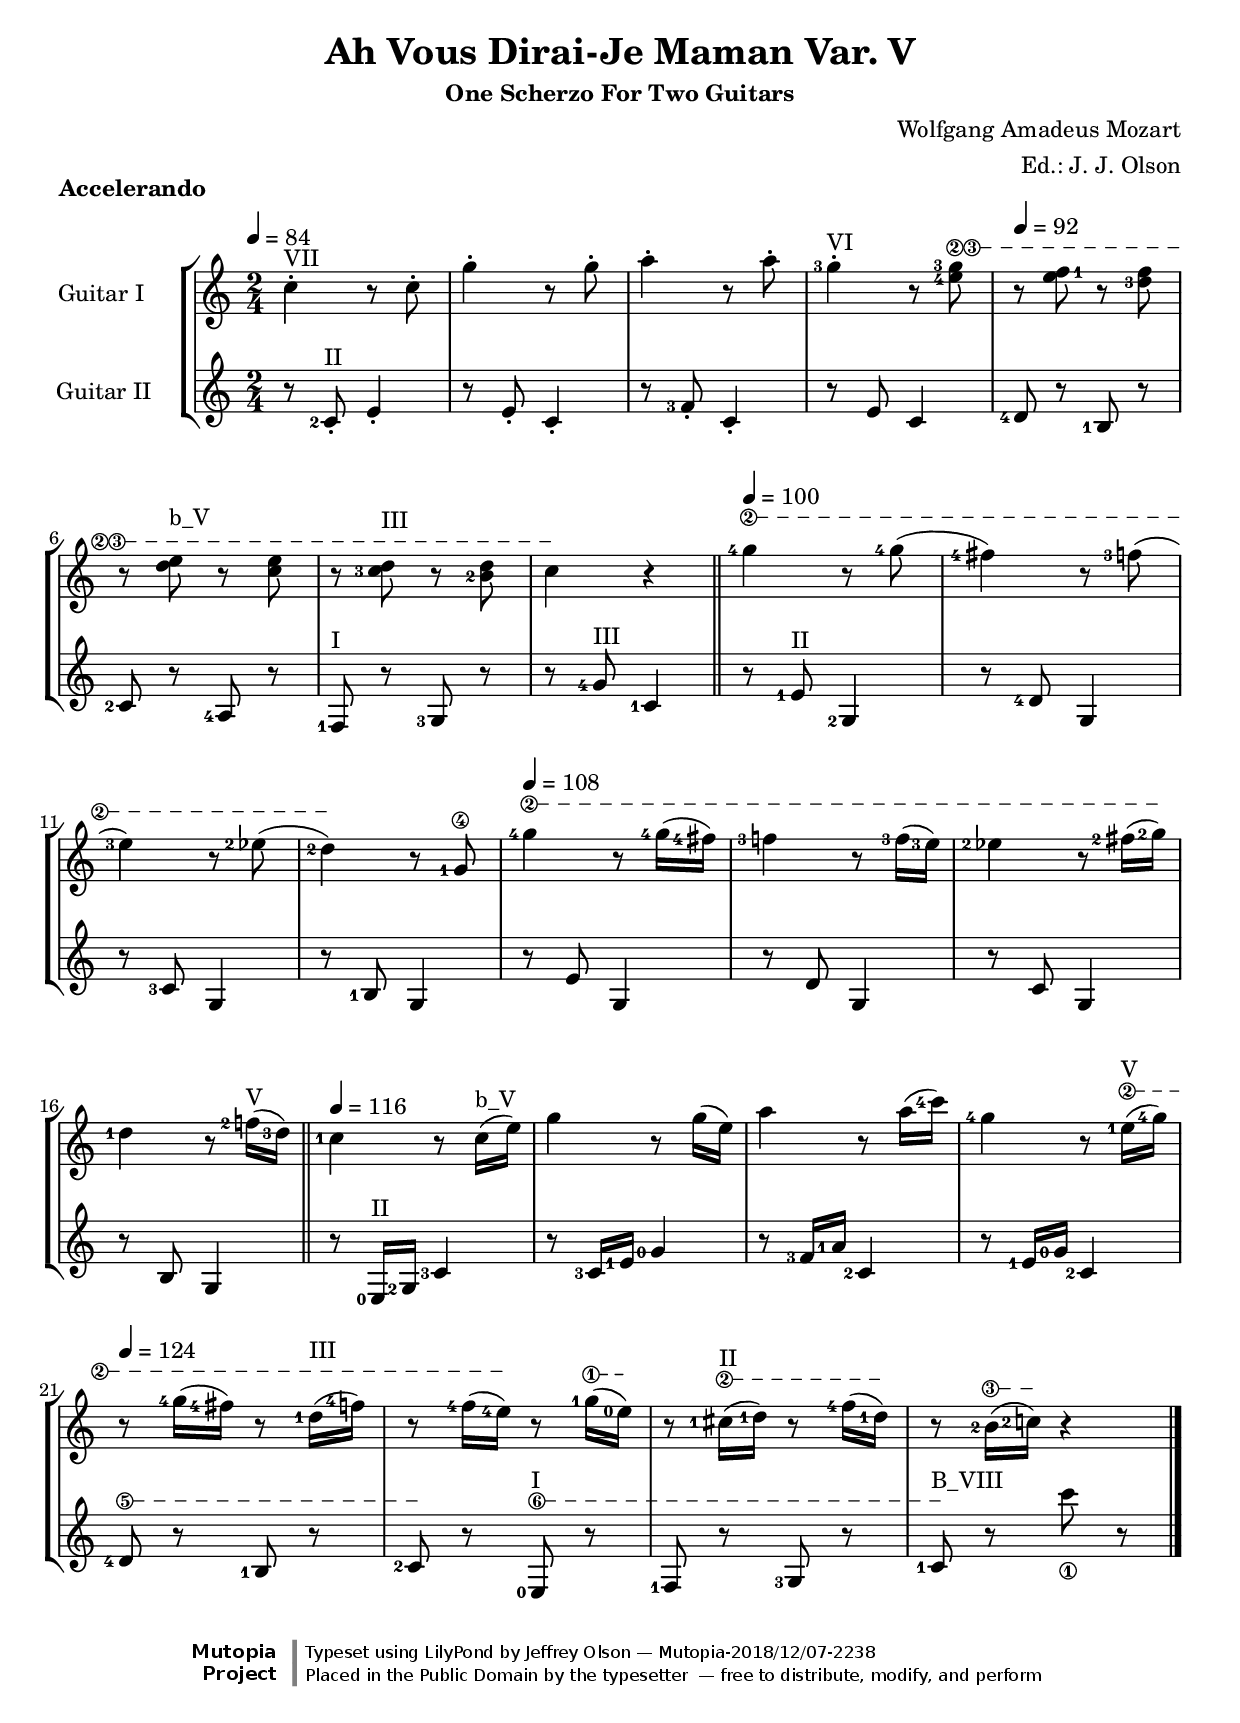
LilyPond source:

\version "2.18.2"

\header {
 title = "Ah Vous Dirai-Je Maman Var. V"
 subtitle = \markup { \smaller "One Scherzo For Two Guitars" }
 composer = "Wolfgang Amadeus Mozart"
 arranger = "Ed.: J. J. Olson"
 date = "1785"
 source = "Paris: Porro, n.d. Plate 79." % see IMSLP104399
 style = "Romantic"
 mytagline = ##f

 %            o_
 %       (\___\/_____/)
 %  ~ ~ ~ ~ ~ / ~ ~ ~ ~ ~ ~ ~
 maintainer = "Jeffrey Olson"
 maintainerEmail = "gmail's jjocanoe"
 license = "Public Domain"

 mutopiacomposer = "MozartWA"
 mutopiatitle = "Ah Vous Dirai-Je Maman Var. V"
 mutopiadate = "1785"
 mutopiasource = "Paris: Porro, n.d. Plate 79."
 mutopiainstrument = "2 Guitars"

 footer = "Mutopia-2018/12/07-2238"
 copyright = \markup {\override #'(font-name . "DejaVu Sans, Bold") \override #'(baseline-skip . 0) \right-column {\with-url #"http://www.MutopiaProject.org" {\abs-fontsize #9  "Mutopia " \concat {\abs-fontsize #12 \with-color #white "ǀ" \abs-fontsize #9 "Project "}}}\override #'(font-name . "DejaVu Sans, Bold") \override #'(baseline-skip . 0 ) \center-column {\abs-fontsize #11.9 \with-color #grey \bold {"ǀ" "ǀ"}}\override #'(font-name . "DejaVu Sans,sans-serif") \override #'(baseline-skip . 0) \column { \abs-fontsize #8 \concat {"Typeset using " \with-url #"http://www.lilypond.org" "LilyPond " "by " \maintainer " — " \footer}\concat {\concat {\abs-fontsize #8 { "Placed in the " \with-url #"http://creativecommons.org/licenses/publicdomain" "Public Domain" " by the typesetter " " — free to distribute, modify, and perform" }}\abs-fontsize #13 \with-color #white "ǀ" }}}
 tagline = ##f
}

\paper{
  %page-count = #1
  %#(set-paper-size "a4")      %uncomment to test specific paper size
  %#(set-paper-size "letter")  %uncomment to test specific paper size
  indent = \indent + 8\mm
  top-margin = 8\mm
  bottom-margin = 8\mm
  ragged-last-bottom = ##f
  print-first-page-number = ##f
  evenHeaderMarkup = \oddHeaderMarkup % so all page numbers to right
  oddFooterMarkup = \markup { \column {
      \fill-line { \on-the-fly #first-page \column { \vspace #1 \fromproperty #'header:copyright } }
      \fill-line { \on-the-fly #last-page \fromproperty #'header:mytagline }
    }
  }
  evenFooterMarkup = \oddFooterMarkup
}


% guitar neck position indicators
pI    = ^\markup { "I" }
pII   = ^\markup { "II" }
pIII  = ^\markup { "III" }
pIV   = ^\markup { "IV" }
pV    = ^\markup { "V" }
pVI   = ^\markup { "VI" }
pVII  = ^\markup { "VII" }
pVIII = ^\markup { "VIII" }
pIX   = ^\markup { "IX" }
pX    = ^\markup { "X" }
pXI   = ^\markup { "XI" }
pXII  = ^\markup { "XII" }
pXIII = ^\markup { "XIII" }
pXVI  = ^\markup { "XVI" }

% parenthetic position reminders
ppI    = ^\markup { "(I)" }
ppII   = ^\markup { "(II)" }
ppIII  = ^\markup { "(III)" }
ppIV   = ^\markup { "(IV)" }
ppV    = ^\markup { "(V)" }
ppVI   = ^\markup { "(VI)" }
ppVII  = ^\markup { "(VII)" }
ppVIII = ^\markup { "(VIII)" }
ppIX   = ^\markup { "(IX)" }
ppX    = ^\markup { "(X)" }
ppXI   = ^\markup { "(XI)" }
ppXII  = ^\markup { "(XII)" }
ppXIII = ^\markup { "(XIII)" }

% large barre
BpI    = ^\markup { "B_I" }
BpII   = ^\markup { "B_II" }
BpIII  = ^\markup { "B_III" }
BpIV   = ^\markup { "B_IV" }
BpV    = ^\markup { "B_V" }
BpVI   = ^\markup { "B_VI" }
BpVII  = ^\markup { "B_VII" }
BpVIII = ^\markup { "B_VIII" }
BpIX   = ^\markup { "B_IX" }
BpX    = ^\markup { "B_X" }
BpXI   = ^\markup { "B_XI" }
BpXII  = ^\markup { "B_XII" }

% small barre
bpI    = ^\markup { "b_I" }
bpII   = ^\markup { "b_II" }
bpIII  = ^\markup { "b_III" }
bpIV   = ^\markup { "b_IV" }
bpV    = ^\markup { "b_V" }
bpVI   = ^\markup { "b_VI" }
bpVII  = ^\markup { "b_VII" }
bpVIII = ^\markup { "b_VIII" }
bpIX   = ^\markup { "b_IX" }
bpX    = ^\markup { "b_X" }
bpXI   = ^\markup { "b_XI" }
bpXII  = ^\markup { "b_XII" }

% parenthetic small barre
bppI    = ^\markup { "(b_I)" }
bppIII  = ^\markup { "(b_III)" }

% left hand fingering locations
fingerLeft   = \set fingeringOrientations = #'(left)
fingerRight  = \set fingeringOrientations = #'(right)
fingerUp     = \set fingeringOrientations = #'(up)
fingerDown   = \set fingeringOrientations = #'(down)
fingerUpDown = \set fingeringOrientations = #'(up down)
fingerInStaff  = \override Fingering.staff-padding = #'()
fingerOutStaff = \revert Fingering.staff-padding

% abbreviation to tweak a fingering location
% e.g. <cis'-\fngXY #'(0 . 0.5)-1>
fngXY = #(define-scheme-function (parser location xy fng) (number-pair? string-or-music?) #{
     \tweak extra-offset #xy #fng
#})

% right hand fingers
P = \rightHandFinger #1
I = \rightHandFinger #2
M = \rightHandFinger #3
A = \rightHandFinger #4

% right hand fingering locations
rhUp    = \set strokeFingerOrientations = #'(up)
rhDown  = \set strokeFingerOrientations = #'(down)
rhLeft  = \set strokeFingerOrientations = #'(left)
rhRight = \set strokeFingerOrientations = #'(right)

% string number locations
stringUp    = \set stringNumberOrientations = #'(up)
stringDown  = \set stringNumberOrientations = #'(down)
stringLeft  = \set stringNumberOrientations = #'(left)
stringRight = \set stringNumberOrientations = #'(right)

% harmonics
headHarmonic = \override Staff.NoteHead.style = #'harmonic
headRevert = \revert Staff.NoteHead.style

%high notes
hiE   = ^\markup{ \smaller E}
hiF   = ^\markup{ \smaller F}
hiFis = ^\markup{ \smaller \concat{ F \super \sharp }}
hiG   = ^\markup{ \smaller G}
hiGis = ^\markup{ \smaller \concat{ G \super \sharp }}
hiAes = ^\markup{ \smaller \concat{ A \super \flat }}
hiA   = ^\markup{ \smaller A}
hiBes = ^\markup{ \smaller \concat{ B \super \flat }}
hiB   = ^\markup{ \smaller B}

% tuplets
hideTupletNumber = \override TupletNumber.stencil = ##f
unhideTupletNumber = \revert TupletNumber.stencil 
hideTupletBracket = \override TupletBracket.bracket-visibility = ##f
unhideTupletBracket = \revert TupletBracket.bracket-visibility

% harmonics
headHarmonic = \override Staff.NoteHead.style = #'harmonic
headRevert = \revert Staff.NoteHead.style

% tempo/dynamics
acl = _\markup { \smaller \italic "accel." }
rit = _\markup { \smaller \italic "rit." }
dim = _\markup { \smaller \italic "dim." }
crc = _\markup { \smaller \italic "cresc." }
dol = _\markup { \smaller \italic "dolce" }
dcf = _\markup { \smaller \italic "D.C." }
fin = _\markup { \smaller \italic "Fin" }
gls = _\markup { \smaller \italic "glis." }

% stems
longStem = \override Stem.details.beamed-lengths = #'(5)
shortStem = \override Stem.details.beamed-lengths = #'(3)
revertStemLength = \revert Stem.details.beamed-lengths

% beams
nb = \noBeam

% grappoggiaccaturamata
gr =
#(define-music-function (parser location music) (ly:music?)
   #{ \grace { #music } #})
ap =
#(define-music-function (parser location music) (ly:music?)
   #{ \appoggiatura { #music } #})
ac =
#(define-music-function (parser location music) (ly:music?)
   #{ \acciaccatura { #music } #})
fe = \fermata

% pitch limits for standard clasical guitar
% absolute max and min attainable (b''' and d)
#(define max-pitch (ly:make-pitch 2 6 NATURAL) )
#(define min-pitch (ly:make-pitch -1 1 NATURAL) )
% comfortably attainable hi and lo (e''' and e)
#(define hi-pitch (ly:make-pitch 2 2 NATURAL) )
#(define lo-pitch (ly:make-pitch -1 2 NATURAL) )

% function to color notes that are near or out of range
#(define (color-pitch-range grob) 
  (let ((pitch (ly:event-property (event-cause grob) 'pitch) ))
    (if pitch
      (if (ly:pitch<? max-pitch pitch) (x11-color 'red)
        (if (ly:pitch<? pitch min-pitch) (x11-color 'blue)
          (if (ly:pitch<? hi-pitch pitch) (x11-color 'orange)
            (if (ly:pitch<? pitch lo-pitch) (x11-color 'green)
) ) ) ) ) ) )

% string-number spanners (from snippets + dashed line)
% use before \startTexSpan and \stopTextSpan
onOneString =
#(define-music-function (parser location strA) (string?)
   #{
     \override TextSpanner.direction = #UP
     \override TextSpanner.style = #'dashed-line
     \override TextSpanner.dash-fraction = #.5
     \override TextSpanner.dash-period = #2.0
     \override TextSpanner.font-size = #-5
     \override TextSpanner.bound-details.left.stencil-align-dir-y = #CENTER
     \override TextSpanner.bound-details.left.text =
       \markup  { \circle \number #strA }
   #})
onTwoStrings =
#(define-music-function (parser location strA strB) (string? string?)
   #{
     \override TextSpanner.direction = #UP
     \override TextSpanner.style = #'dashed-line
     \override TextSpanner.dash-fraction = #.5
     \override TextSpanner.dash-period = #2.0
     \override TextSpanner.font-size = #-5
     \override TextSpanner.bound-details.left.stencil-align-dir-y = #CENTER
     \override TextSpanner.bound-details.left.text =
       \markup \concat { \circle \number #strA \circle \number #strB }
   #})
onThreeStrings =
#(define-music-function (parser location strA strB strC) (string? string? string?)
   #{
     \override TextSpanner.direction = #UP
     \override TextSpanner.style = #'dashed-line
     \override TextSpanner.dash-fraction = #.5
     \override TextSpanner.dash-period = #2.0
     \override TextSpanner.font-size = #-5
     \override TextSpanner.bound-details.left.stencil-align-dir-y = #CENTER
     \override TextSpanner.bound-details.left.text =
       \markup \concat { \circle \number #strA \circle \number #strB \circle \number #strC }
   #})


% standard options
stdOpts = { 
  \fingerLeft \rhRight \stringDown
  \mergeDifferentlyHeadedOn
  \mergeDifferentlyDottedOn
}

% Staff macros
instrumentI = \markup{ "Guitar I   " }
instrumentII = \markup{ "Guitar II  " }

Stff =
#(define-music-function (parser location instr musexp) (markup? ly:music?)
   #{
     \new Staff \with { instrumentName = #instr } {
       %\override Staff.NoteHead.color = #color-pitch-range
       \set Staff.midiInstrument = #"acoustic grand"
       #musexp
     }
   #})

StffGrp =
#(define-music-function (parser location uprmus lwrmus) (ly:music? ly:music?)
   #{
     \new StaffGroup <<
       \Stff \instrumentI #uprmus
       \Stff \instrumentII #lwrmus
     >>
   #})



%%%%%%%%%%%%%%%%%%%%%%%%%%%%%%%%%%%%%%%%%%%%%%%%%%%%%%%%%%%%%%%%%%%%%

varVA = \transpose c c' {
  \stdOpts
  \time 2/4
  \tempo 4=84
  c'4-.\pVII r8 c'-. | %1
  g'4-. r8 g'-. | %2
  a'4-. r8 a'-. | %3
  \onTwoStrings "2" "3"
  <g'-3>4-.\pVI r8 <g'-3 e'-4>\startTextSpan | %4
  \tempo 4=92
  r8 \once \fingerRight <f'-1 e'> r <f' d'-3> | %5
  r8 <e' d'>\bpV r <e' c'> | %6
  r8 <d' c'-3>\pIII r <d' b-2> | %7
  c'4\stopTextSpan r | %8
  \tempo 4=100
  \bar "||"
  \onOneString "2"
  <g'-4>4\startTextSpan r8 <g'-4>( | %9
  <fis'-4>4) r8 <f'!-3>( | %10
  <e'-3>4) r8 <ees'-2>( | %11
  \stringUp
  <d'-2>4)\stopTextSpan r8 <g-1\4> | %12
  \tempo 4=108
  <g'-4>4\startTextSpan r8 <g'-4>16( <fis'-4>) | %13
  <f'!-3>4 r8 <f'-3>16( <e'-3>) | %14
  <ees'-2>4 r8 <fis'-2>16( <g'-2>)\stopTextSpan | %15
  <d'-1>4 r8 <f'!-2>16(\pV <d'-3>) | %16
  \tempo 4=116
  \bar "||"
  <c'-1>4 r8 c'16\bpV( e') | %17
  g'4 r8 g'16( e') | %18
  a'4 r8 a'16( <c''-4>) | %19
  <g'-4>4 r8 <e'-1>16(\pV\startTextSpan <g'-4>) | %20
  \tempo 4=124
  r8 <g'-4>16( <fis'-4>) r8 <d'-1>16(\pIII <f'!-\fngXY #'(0.1 . 0.5)-4>) | %21
  r8 <f'-4>16( <e'-4>)\stopTextSpan \onOneString "1"  r8 <g'-1>16(\startTextSpan <e'-0>\stopTextSpan) | %22
  \onOneString "2"
  r8 <cis'-1>16(\pII\startTextSpan <d'-1>) r8 <f'-4>16( <d'-1>)\stopTextSpan | %23
  \onOneString "3"
  r8 <b-2>16(\startTextSpan <c'!-2>)\stopTextSpan r4 | %24
  \bar "|."
}

varVC = \transpose c c' {
  \stdOpts
  \time 2/4
  r8 <c-2>-.\pII e4-. | %1
  r8 e-. c4-. | %2
  r8 <f-3>-. c4-. | %3
  r8 e c4 | %4
  <d-4>8 r <b,-1> r | %5
  <c-2>8 r <a,-4> r | %6
  <f,-1>8\pI r <g,-3> r | %7
  r8 <g-4>\pIII <c-1>4 | %8 g c was c c,
  \bar "||"
  r8 <e-1>\pII <g,-2>4 | %9
  r8 <d-4> g,4 | %10
  r8 <c-3> g,4 | %11
  r8 <b,-1> g,4 | %12
  r8 e g,4 | %13
  r8 d g,4 | %14
  r8 c g,4 | %15
  r8 b, g,4 | %16
  \bar "||"
  r8 <e,-0>16\pII <g,-2> <c-3>4 | %17 e, g, c was c, e, g,
  r8 <c-3>16 <e-1> <g-0>4 | %18
  r8 <f-3>16 <a-1> <c-2>4 | %19
  r8 <e-1>16 <g-0> <c-2>4 | %20
  \onOneString "5"
  <d-4>8\startTextSpan r <b,-1> r | %21
  <c-2>8\stopTextSpan 
  \onOneString "6"
  r <e,-0>\pI\startTextSpan r | %22
  <f,-1>8 r <g,-3> r | %23
  <c-1>8\stopTextSpan\BpVIII r <c''\1> r | %24 c'' was c,
  \bar "|."
}

varV = \StffGrp \varVA \varVC

%%%%%%%%%%%%%%%%%%%%%%%%%%%%%%%%%%%%%%%%%%%%%%%%%%%%%%%%%%%%%%%%%%%%%


\score {
  \header { piece = \markup { \bold "Accelerando" } }
  \varV
  \layout { }
}


\score {
  {
    \varV
  }
  \midi {
    \transposition c % guitar plays octave lower than writtenn
    \context{
      \Voice
      \remove "Dynamic_performer"
    }
  }
}


